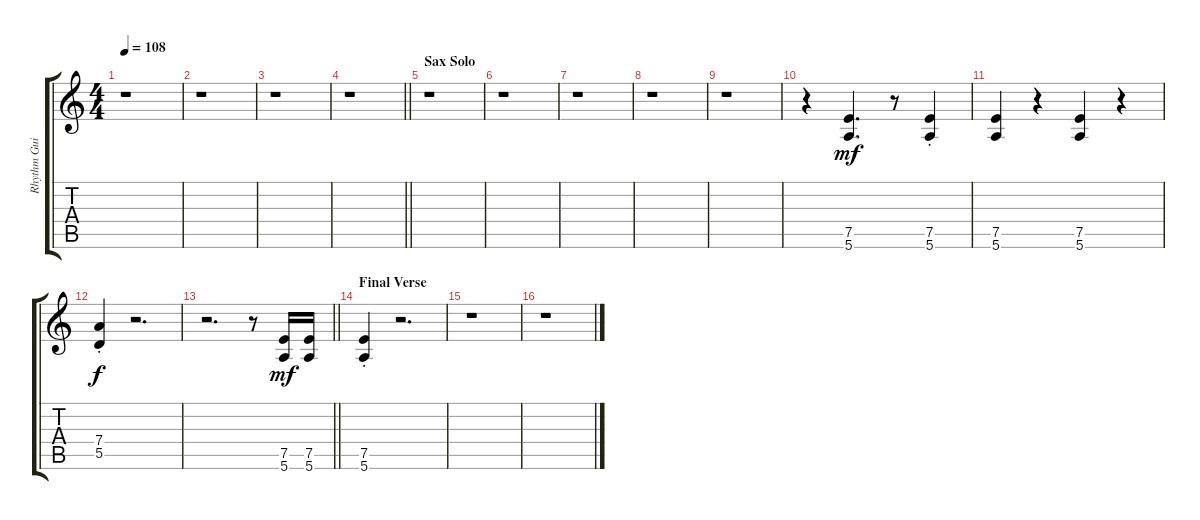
\track ("Rhythm Guitar II (Mick)" "Rhythm Gui") {instrument electricguitarjazz}
\staff {score tabs}
\tuning (E4 B3 G3 D3 A2 E2) {hide}
\ts (4 4)
\tempo 108
\clef g2
\ks c
r.1{dy mf} |
r.1 |
r.1 |
\barLineRight lightlight
r.1 |
\section ("" "Sax Solo")
r.1 |
r.1 |
r.1 |
r.1 |
r.1 |
r.4 (7.5 5.6).4{d} r.8 (7.5{st} 5.6{st}).4 |
(7.5 5.6).4 r.4 (7.5 5.6).4 r.4 |
(7.4{st} 5.5{st}).4{dy f} r.2{d} |
\barLineRight lightlight
r.2{d} r.8 (7.5 5.6).16{dy mf} (7.5 5.6).16 |
\section ("" "Final Verse")
(7.5{st} 5.6{st}).4 r.2{d} |
r.1 |
r.1
